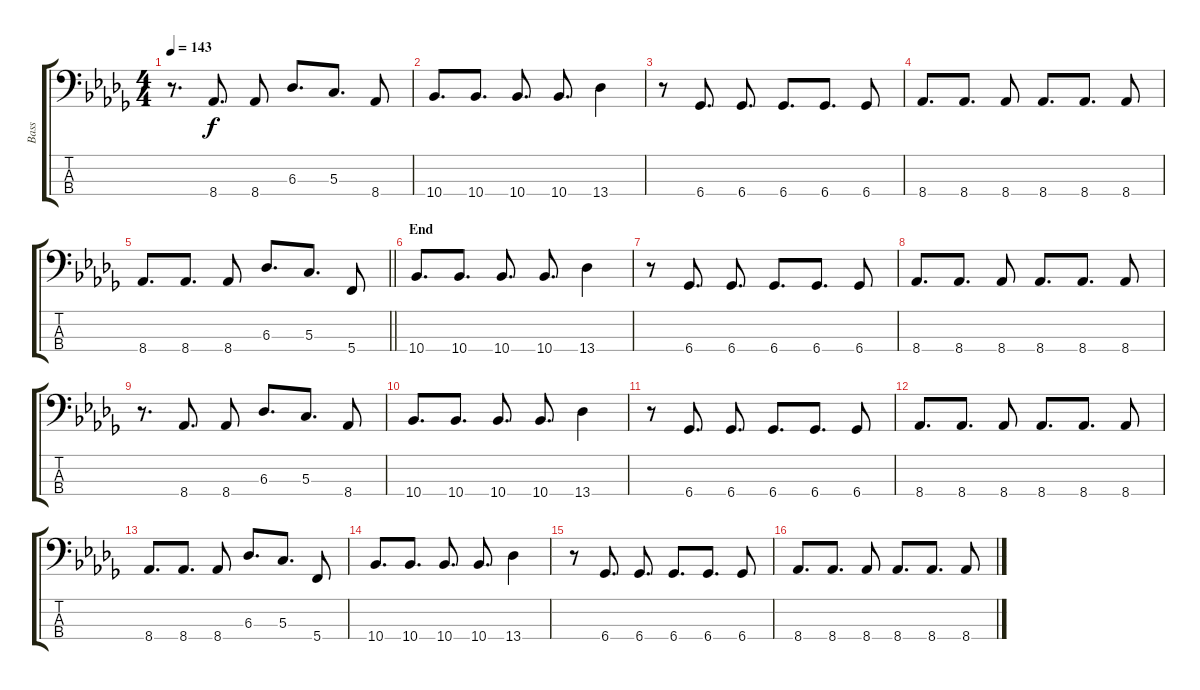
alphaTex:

\track ("Bass" "Bass") {instrument electricbassfinger}
\staff {score tabs}
\tuning (F2 C2 G1 C1) {hide}
\ts (4 4)
\tempo 143
\clef f4
\ks db
r.8{d dy f} 8.4.8{d} 8.4.8 6.3.8{d} 5.3.8{d} 8.4.8 |
10.4.8{d} 10.4.8{d} 10.4.8{d} 10.4.8{d} 13.4.4 |
r.8 6.4.8{d} 6.4.8{d} 6.4.8{d} 6.4.8{d} 6.4.8 |
8.4.8{d} 8.4.8{d} 8.4.8 8.4.8{d} 8.4.8{d} 8.4.8 |
\barLineRight lightlight
8.4.8{d} 8.4.8{d} 8.4.8 6.3.8{d} 5.3.8{d} 5.4.8 |
\section ("" "End")
10.4.8{d} 10.4.8{d} 10.4.8{d} 10.4.8{d} 13.4.4 |
r.8 6.4.8{d} 6.4.8{d} 6.4.8{d} 6.4.8{d} 6.4.8 |
8.4.8{d} 8.4.8{d} 8.4.8 8.4.8{d} 8.4.8{d} 8.4.8 |
r.8{d} 8.4.8{d} 8.4.8 6.3.8{d} 5.3.8{d} 8.4.8 |
10.4.8{d} 10.4.8{d} 10.4.8{d} 10.4.8{d} 13.4.4 |
r.8 6.4.8{d} 6.4.8{d} 6.4.8{d} 6.4.8{d} 6.4.8 |
8.4.8{d} 8.4.8{d} 8.4.8 8.4.8{d} 8.4.8{d} 8.4.8 |
8.4.8{d} 8.4.8{d} 8.4.8 6.3.8{d} 5.3.8{d} 5.4.8 |
10.4.8{d volume 8} 10.4.8{d} 10.4.8{d} 10.4.8{d} 13.4.4 |
r.8 6.4.8{d} 6.4.8{d} 6.4.8{d} 6.4.8{d} 6.4.8 |
8.4.8{d} 8.4.8{d} 8.4.8 8.4.8{d} 8.4.8{d} 8.4.8
